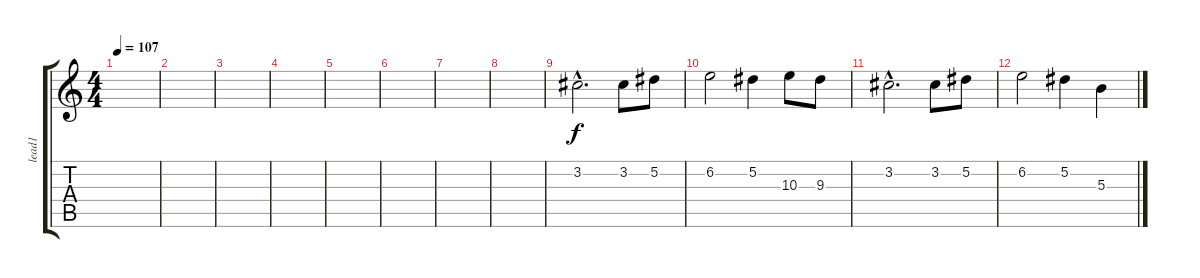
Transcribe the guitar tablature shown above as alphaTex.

\track ("lead1" "lead1") {instrument distortionguitar}
\staff {score tabs}
\tuning (Eb4 Bb3 Gb3 Db3 Ab2 Eb2) {hide}
\ts (4 4)
\tempo 107
\clef g2
\ks c
|
|
|
|
|
|
|
|
3.2{hac}.2{d} 3.2.8 5.2.8 |
6.2.2 5.2.4 10.3.8 9.3.8 |
3.2{hac}.2{d} 3.2.8 5.2.8 |
6.2.2 5.2.4 5.3.4
